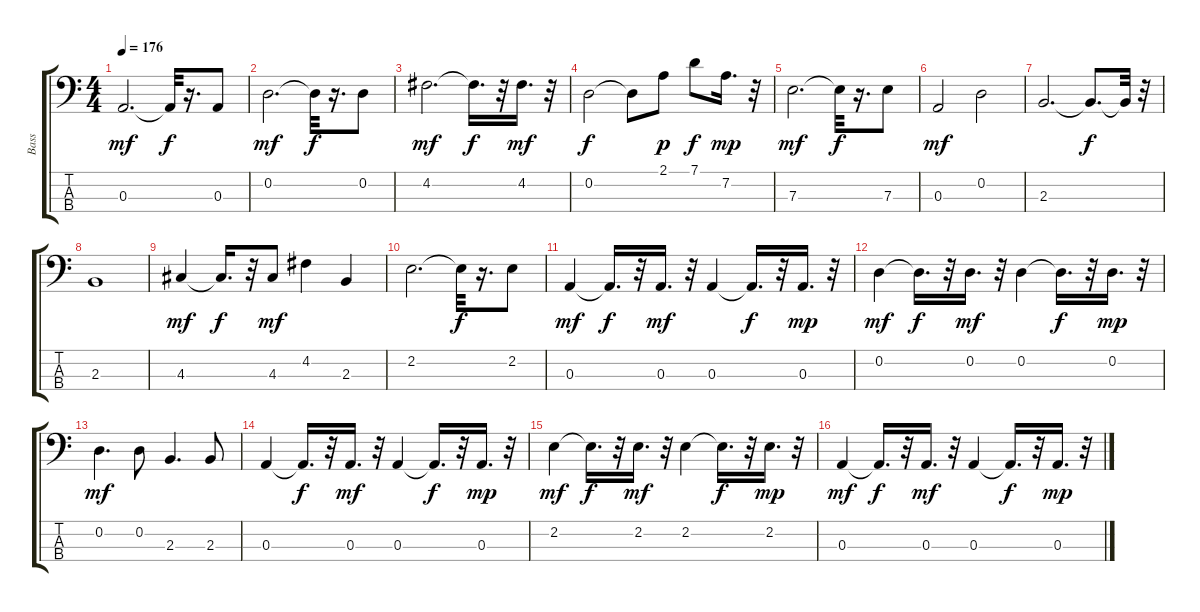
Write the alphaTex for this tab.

\track ("Bass" "Bass") {instrument fretlessbass}
\staff {score tabs}
\tuning (G2 D2 A1 E1) {hide}
\ts (4 4)
\tempo 176
\clef f4
\ks c
0.3.2{d dy mf} 0.3{t}.32{dy f} r.16{d} 0.3.8 |
0.2.2{d dy mf} 0.2{t}.32{dy f} r.16{d} 0.2.8 |
4.2.2{d dy mf} 4.2{t}.16{d dy f} r.32 4.2.16{d dy mf} r.32 |
0.2.2{dy f} 0.2{t}.8 2.1.8{dy p} 7.1.8{dy f} 7.2.16{d dy mp} r.32 |
7.3.2{d dy mf} 7.3{t}.32{dy f} r.16{d} 7.3.8 |
0.3.2{dy mf} 0.2.2 |
2.3.2{d} 2.3{t}.8{d dy f} 2.3{t}.32 r.32 |
2.3.1 |
4.3.4{dy mf} 4.3{t}.16{d dy f} r.32 4.3.8{dy mf} 4.2.4 2.3.4 |
2.2.2{d} 2.2{t}.32{dy f} r.16{d} 2.2.8 |
0.3.4{dy mf} 0.3{t}.16{d dy f} r.32 0.3.16{d dy mf} r.32 0.3.4 0.3{t}.16{d dy f} r.32 0.3.16{d dy mp} r.32 |
0.2.4{dy mf} 0.2{t}.16{d dy f} r.32 0.2.16{d dy mf} r.32 0.2.4 0.2{t}.16{d dy f} r.32 0.2.16{d dy mp} r.32 |
0.2.4{d dy mf} 0.2.8 2.3.4{d} 2.3.8 |
0.3.4 0.3{t}.16{d dy f} r.32 0.3.16{d dy mf} r.32 0.3.4 0.3{t}.16{d dy f} r.32 0.3.16{d dy mp} r.32 |
2.2.4{dy mf} 2.2{t}.16{d dy f} r.32 2.2.16{d dy mf} r.32 2.2.4 2.2{t}.16{d dy f} r.32 2.2.16{d dy mp} r.32 |
0.3.4{dy mf} 0.3{t}.16{d dy f} r.32 0.3.16{d dy mf} r.32 0.3.4 0.3{t}.16{d dy f} r.32 0.3.16{d dy mp} r.32
